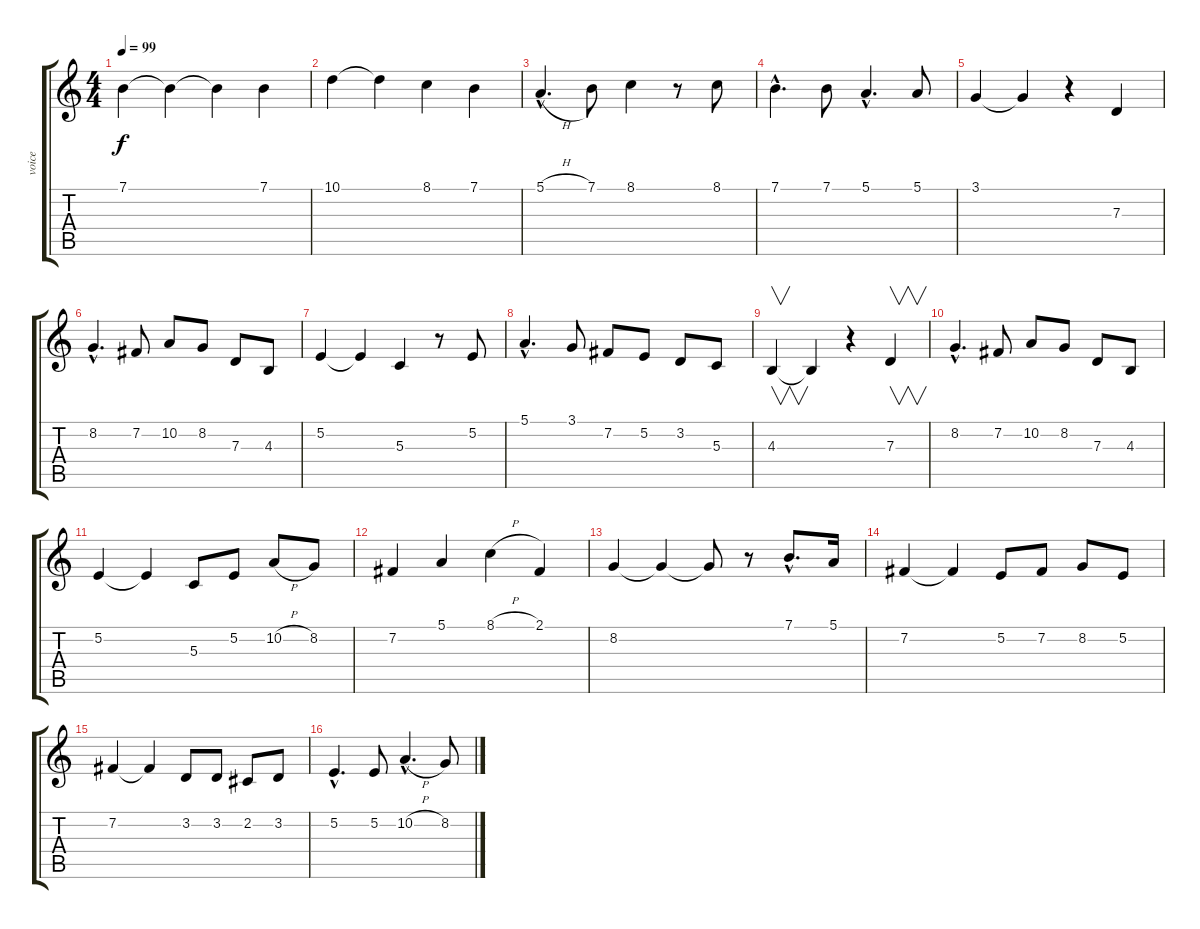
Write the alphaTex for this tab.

\track ("voice" "voice") {instrument synthstrings2}
\staff {score tabs}
\tuning (E4 B3 G3 D3 A2 E2) {hide}
\ts (4 4)
\tempo 99
\clef g2
\ks c
7.1.4{dy f} 7.1{t}.4 7.1{t}.4 7.1.4 |
10.1.4 10.1{t}.4 8.1.4 7.1.4 |
5.1{h hac}.4{d} 7.1.8 8.1.4 r.8 8.1.8 |
7.1{hac}.4{d} 7.1.8 5.1{hac}.4{d} 5.1.8 |
3.1.4 3.1{t}.4 r.4 7.3.4 |
8.2{hac}.4{d} 7.2.8 10.2.8 8.2.8 7.3.8 4.3.8 |
5.2.4 5.2{t}.4 5.3.4 r.8 5.2.8 |
5.1{hac}.4{d} 3.1.8 7.2.8 5.2.8 3.2.8 5.3.8 |
4.3.4{v} 4.3{t}.4 r.4 7.3.4{v} |
8.2{hac}.4{d} 7.2.8 10.2.8 8.2.8 7.3.8 4.3.8 |
5.2.4 5.2{t}.4 5.3.8 5.2.8 10.2{h}.8 8.2.8 |
7.2.4 5.1.4 8.1{h}.4 2.1.4 |
8.2.4 8.2{t}.4 8.2{t}.8 r.8 7.1{hac}.8{d} 5.1.16 |
7.2.4 7.2{t}.4 5.2.8 7.2.8 8.2.8 5.2.8 |
7.2.4 7.2{t}.4 3.2.8 3.2.8 2.2.8 3.2.8 |
5.2{hac}.4{d} 5.2.8 10.2{h hac}.4{d} 8.2.8
